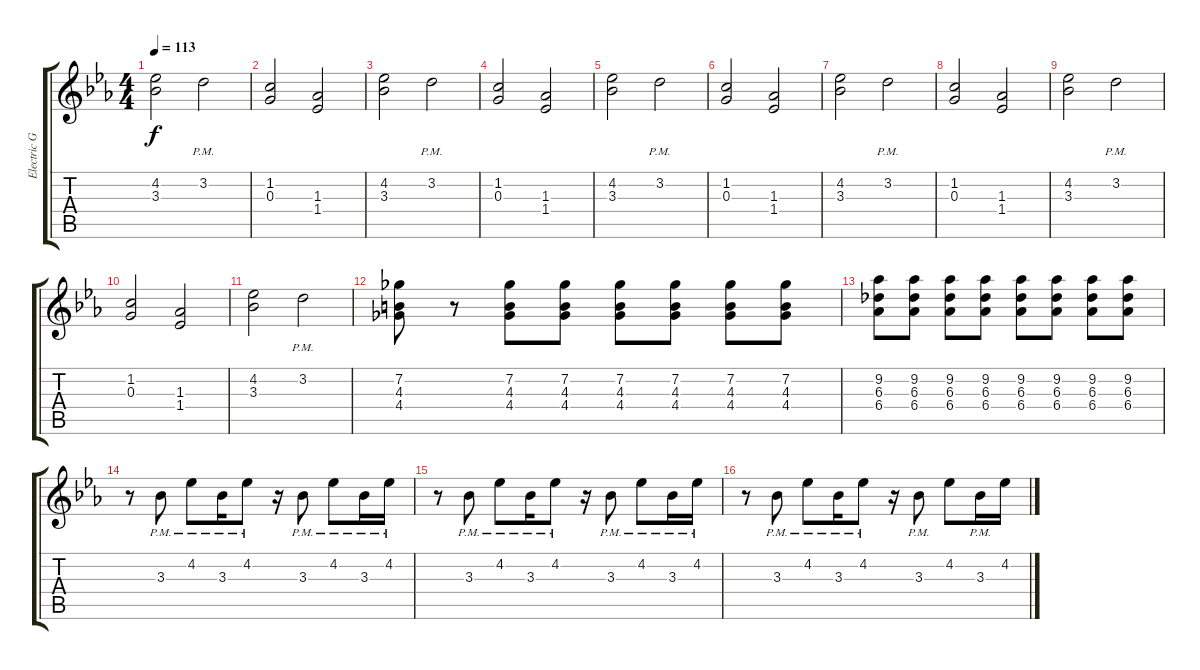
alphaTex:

\track ("Electric Guitar" "Electric G") {instrument distortionguitar}
\staff {score tabs}
\tuning (E4 B3 G3 D3 A2 E2) {hide}
\ts (4 4)
\tempo 113
\clef g2
\ks eb
(4.2 3.3).2{dy f} 3.2{pm}.2 |
(1.2 0.3).2 (1.3 1.4).2 |
(4.2 3.3).2 3.2{pm}.2 |
(1.2 0.3).2 (1.3 1.4).2 |
(4.2 3.3).2 3.2{pm}.2 |
(1.2 0.3).2 (1.3 1.4).2 |
(4.2 3.3).2 3.2{pm}.2 |
(1.2 0.3).2 (1.3 1.4).2 |
(4.2 3.3).2 3.2{pm}.2 |
(1.2 0.3).2 (1.3 1.4).2 |
(4.2 3.3).2 3.2{pm}.2 |
(7.2 4.3 4.4).8 r.8 (7.2 4.3 4.4).8 (7.2 4.3 4.4).8 (7.2 4.3 4.4).8 (7.2 4.3 4.4).8 (7.2 4.3 4.4).8 (7.2 4.3 4.4).8 |
(9.2 6.3 6.4).8 (9.2 6.3 6.4).8 (9.2 6.3 6.4).8 (9.2 6.3 6.4).8 (9.2 6.3 6.4).8 (9.2 6.3 6.4).8 (9.2 6.3 6.4).8 (9.2 6.3 6.4).8 |
r.8 3.3{pm}.8 4.2{pm}.8 3.3{pm}.16 4.2{pm}.8 r.16 3.3{pm}.8 4.2{pm}.8 3.3{pm}.16 4.2{pm}.16 |
r.8 3.3{pm}.8 4.2{pm}.8 3.3{pm}.16 4.2{pm}.8 r.16 3.3{pm}.8 4.2{pm}.8 3.3{pm}.16 4.2{pm}.16 |
r.8 3.3{pm}.8 4.2{pm}.8 3.3{pm}.16 4.2{pm}.8 r.16 3.3{pm}.8 4.2.8 3.3{pm}.16 4.2.16
